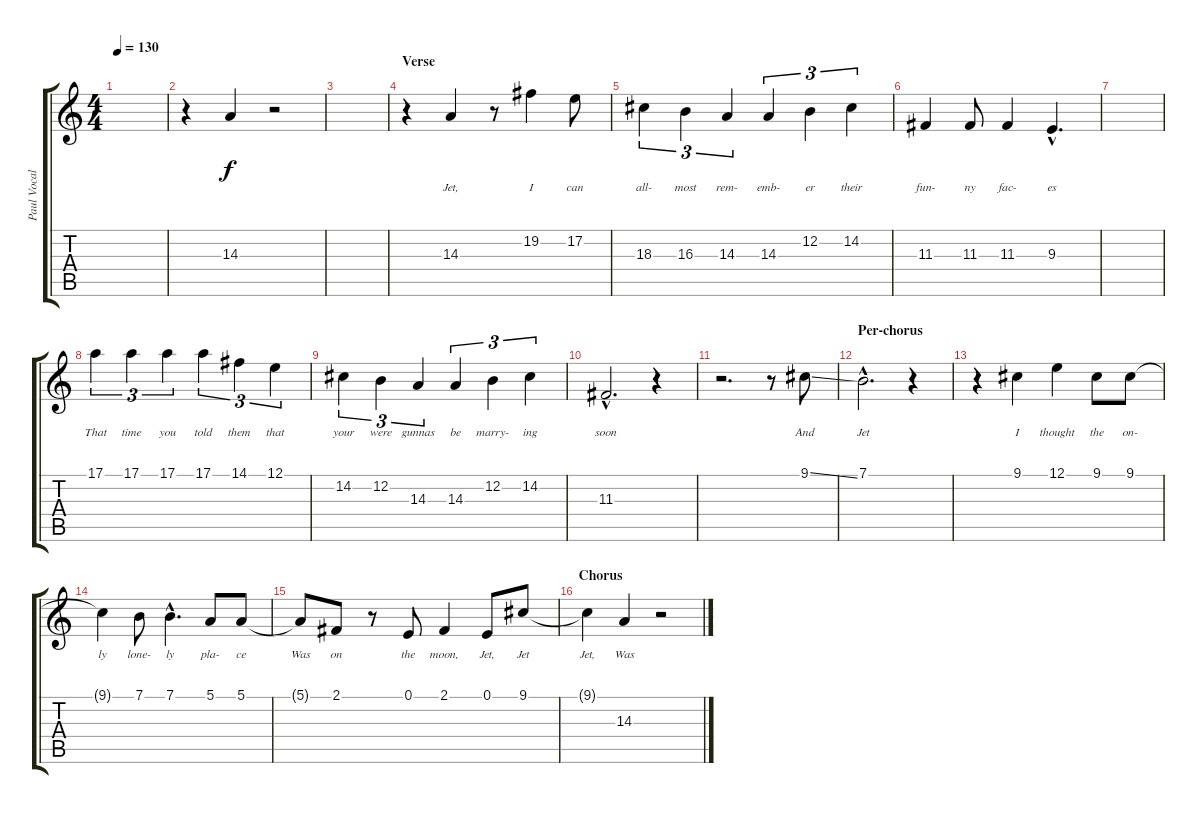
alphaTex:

\track ("Paul Vocal" "Paul Vocal") {instrument tenorsax}
\staff {score tabs}
\tuning (E4 B3 G3 D3 A2 E2) {hide}
\ts (4 4)
\tempo 130
\clef g2
\ks c
|
r.4 14.3.4 r.2 |
|
\section ("" "Verse")
r.4 14.3.4{lyrics (0 "Jet,") lyrics (1 "") lyrics (2 "") lyrics (3 "") lyrics (4 "")} r.8 19.2.4{lyrics (0 "I") lyrics (1 "") lyrics (2 "") lyrics (3 "") lyrics (4 "")} 17.2.8{lyrics (0 "can") lyrics (1 "") lyrics (2 "") lyrics (3 "") lyrics (4 "")} |
18.3.4{tu (3 2) lyrics (0 "all-") lyrics (1 "") lyrics (2 "") lyrics (3 "") lyrics (4 "")} 16.3.4{tu (3 2) lyrics (0 "most") lyrics (1 "") lyrics (2 "") lyrics (3 "") lyrics (4 "")} 14.3.4{tu (3 2) lyrics (0 "rem-") lyrics (1 "") lyrics (2 "") lyrics (3 "") lyrics (4 "")} 14.3.4{tu (3 2) lyrics (0 "emb-") lyrics (1 "") lyrics (2 "") lyrics (3 "") lyrics (4 "")} 12.2.4{tu (3 2) lyrics (0 "er") lyrics (1 "") lyrics (2 "") lyrics (3 "") lyrics (4 "")} 14.2.4{tu (3 2) lyrics (0 "their") lyrics (1 "") lyrics (2 "") lyrics (3 "") lyrics (4 "")} |
11.3.4{lyrics (0 "fun-") lyrics (1 "") lyrics (2 "") lyrics (3 "") lyrics (4 "")} 11.3.8{lyrics (0 "ny") lyrics (1 "") lyrics (2 "") lyrics (3 "") lyrics (4 "")} 11.3.4{lyrics (0 "fac-") lyrics (1 "") lyrics (2 "") lyrics (3 "") lyrics (4 "")} 9.3{hac}.4{d lyrics (0 "es") lyrics (1 "") lyrics (2 "") lyrics (3 "") lyrics (4 "")} |
|
17.1.4{tu (3 2) lyrics (0 "That") lyrics (1 "") lyrics (2 "") lyrics (3 "") lyrics (4 "")} 17.1.4{tu (3 2) lyrics (0 "time") lyrics (1 "") lyrics (2 "") lyrics (3 "") lyrics (4 "")} 17.1.4{tu (3 2) lyrics (0 "you") lyrics (1 "") lyrics (2 "") lyrics (3 "") lyrics (4 "")} 17.1.4{tu (3 2) lyrics (0 "told") lyrics (1 "") lyrics (2 "") lyrics (3 "") lyrics (4 "")} 14.1.4{tu (3 2) lyrics (0 "them") lyrics (1 "") lyrics (2 "") lyrics (3 "") lyrics (4 "")} 12.1.4{tu (3 2) lyrics (0 "that") lyrics (1 "") lyrics (2 "") lyrics (3 "") lyrics (4 "")} |
14.2.4{tu (3 2) lyrics (0 "your") lyrics (1 "") lyrics (2 "") lyrics (3 "") lyrics (4 "")} 12.2.4{tu (3 2) lyrics (0 "were") lyrics (1 "") lyrics (2 "") lyrics (3 "") lyrics (4 "")} 14.3.4{tu (3 2) lyrics (0 "gunnas") lyrics (1 "") lyrics (2 "") lyrics (3 "") lyrics (4 "")} 14.3.4{tu (3 2) lyrics (0 "be") lyrics (1 "") lyrics (2 "") lyrics (3 "") lyrics (4 "")} 12.2.4{tu (3 2) lyrics (0 "marry-") lyrics (1 "") lyrics (2 "") lyrics (3 "") lyrics (4 "")} 14.2.4{tu (3 2) lyrics (0 "ing") lyrics (1 "") lyrics (2 "") lyrics (3 "") lyrics (4 "")} |
11.3{hac}.2{d lyrics (0 "soon") lyrics (1 "") lyrics (2 "") lyrics (3 "") lyrics (4 "")} r.4 |
r.2{d} r.8 9.1{ss}.8{lyrics (0 "And") lyrics (1 "") lyrics (2 "") lyrics (3 "") lyrics (4 "")} |
\section ("" "Per-chorus")
7.1{hac}.2{d lyrics (0 "Jet") lyrics (1 "") lyrics (2 "") lyrics (3 "") lyrics (4 "")} r.4 |
r.4 9.1.4{lyrics (0 "I") lyrics (1 "") lyrics (2 "") lyrics (3 "") lyrics (4 "")} 12.1.4{lyrics (0 "thought") lyrics (1 "") lyrics (2 "") lyrics (3 "") lyrics (4 "")} 9.1.8{lyrics (0 "the") lyrics (1 "") lyrics (2 "") lyrics (3 "") lyrics (4 "")} 9.1.8{lyrics (0 "on-") lyrics (1 "") lyrics (2 "") lyrics (3 "") lyrics (4 "")} |
9.1{t}.4{lyrics (0 "ly") lyrics (1 "") lyrics (2 "") lyrics (3 "") lyrics (4 "")} 7.1.8{lyrics (0 "lone-") lyrics (1 "") lyrics (2 "") lyrics (3 "") lyrics (4 "")} 7.1{hac}.4{d lyrics (0 "ly") lyrics (1 "") lyrics (2 "") lyrics (3 "") lyrics (4 "")} 5.1.8{lyrics (0 "pla-") lyrics (1 "") lyrics (2 "") lyrics (3 "") lyrics (4 "")} 5.1.8{lyrics (0 "ce") lyrics (1 "") lyrics (2 "") lyrics (3 "") lyrics (4 "")} |
5.1{t}.8{lyrics (0 "Was") lyrics (1 "") lyrics (2 "") lyrics (3 "") lyrics (4 "")} 2.1.8{lyrics (0 "on") lyrics (1 "") lyrics (2 "") lyrics (3 "") lyrics (4 "")} r.8 0.1.8{lyrics (0 "the") lyrics (1 "") lyrics (2 "") lyrics (3 "") lyrics (4 "")} 2.1.4{lyrics (0 "moon,") lyrics (1 "") lyrics (2 "") lyrics (3 "") lyrics (4 "")} 0.1.8{lyrics (0 "Jet,") lyrics (1 "") lyrics (2 "") lyrics (3 "") lyrics (4 "")} 9.1.8{lyrics (0 "Jet") lyrics (1 "") lyrics (2 "") lyrics (3 "") lyrics (4 "")} |
\section ("" "Chorus")
9.1{t}.4{lyrics (0 "Jet,") lyrics (1 "") lyrics (2 "") lyrics (3 "") lyrics (4 "")} 14.3.4{lyrics (0 "Was") lyrics (1 "") lyrics (2 "") lyrics (3 "") lyrics (4 "")} r.2
